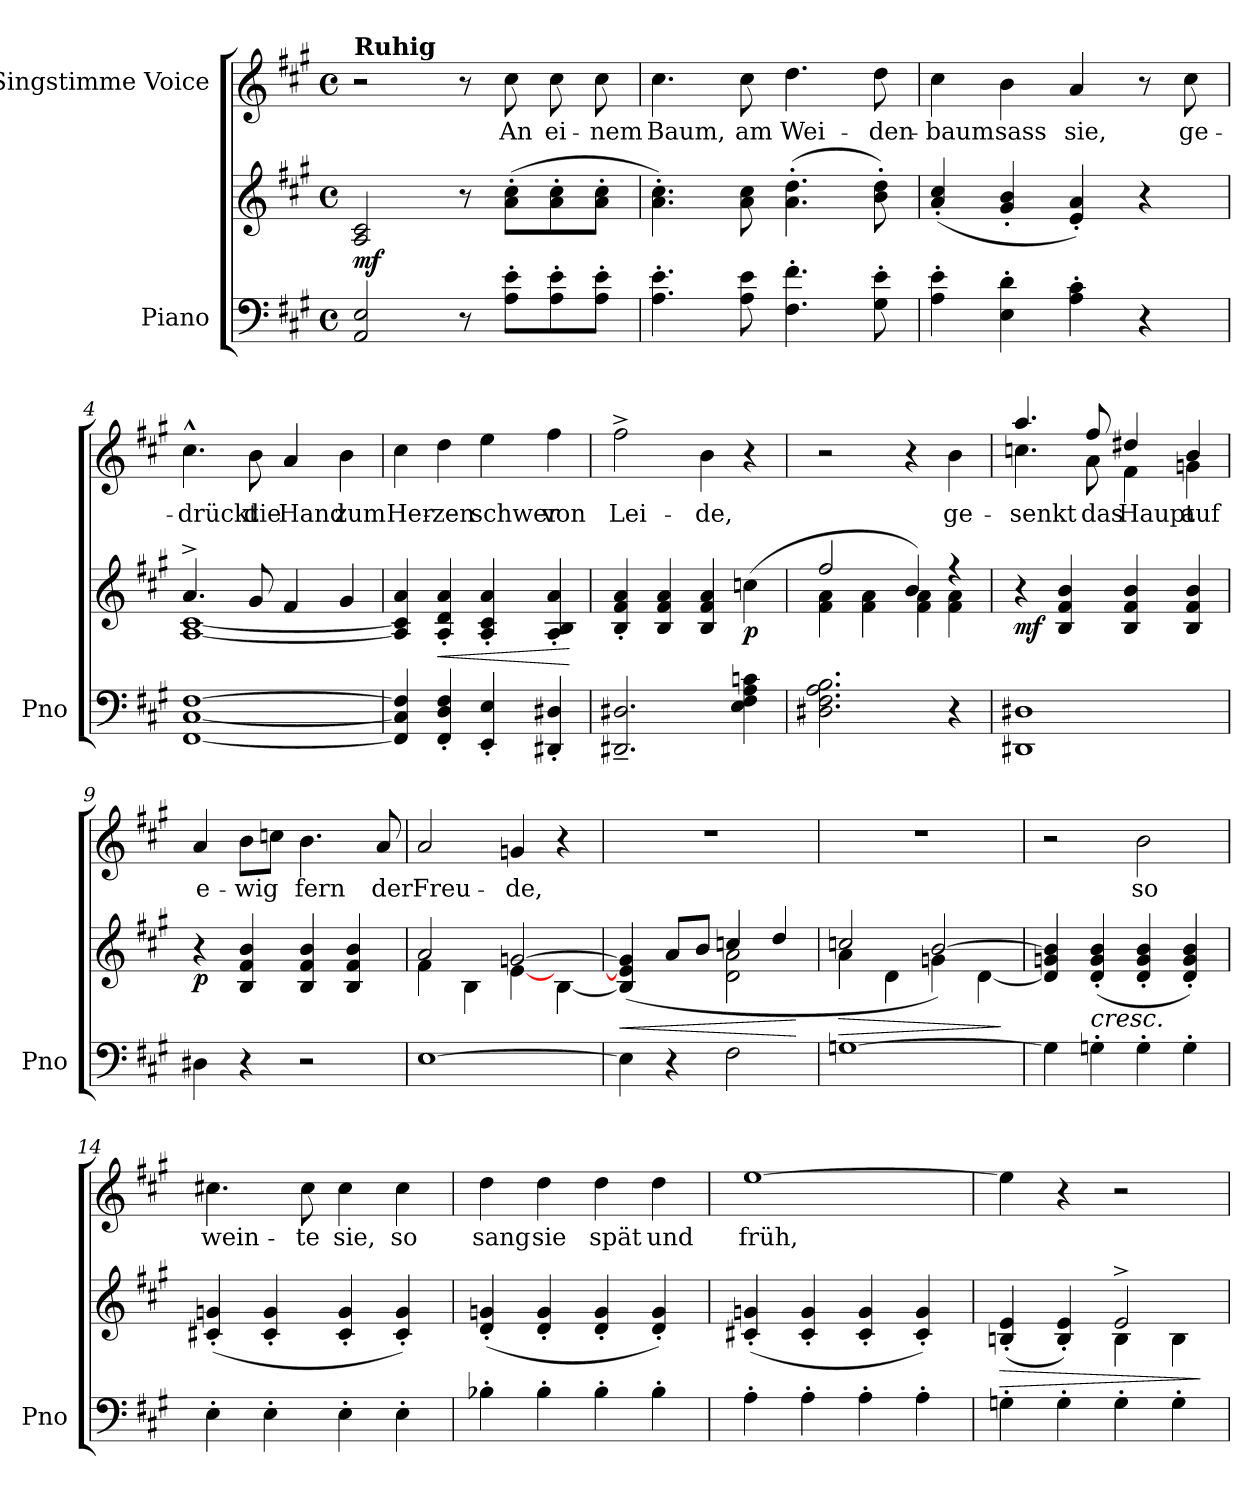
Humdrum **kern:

**kern	**kern	**dynam	**kern	**text
*part2	*part2	*part2	*part1	*part1
*staff3	*staff2	*staff2/3	*staff1	*staff1
*I"Piano	*	*	*I"Singstimme Voice	*
*I'Pno	*	*	*	*
*clefF4	*clefG2	*	*clefG2	*
*k[f#c#g#]	*k[f#c#g#]	*	*k[f#c#g#]	*
*M4/4	*M4/4	*	*M4/4	*
*met(c)	*met(c)	*	*met(c)	*
=1	=1	=1	=1	=1
!	!	!	!LO:TX:a:B:t=Ruhig	!
!	!	!LO:DY:b	!	!
2AA/ 2E/	2A/ 2c#/	mf	2r	.
8r	8r	.	8r	.
!	!	!	!	!LO:LY:b
8A\' 8e\'L	(8a\' 8cc#\'L	.	8cc#\	An
!	!	!	!	!LO:LY:b
8A\' 8e\'	8a\' 8cc#\'	.	8cc#\	ei-
!	!	!	!	!LO:LY:b
8A\' 8e\'J	8a\' 8cc#\'J	.	8cc#\	-nem
=2	=2	=2	=2	=2
!	!	!	!	!LO:LY:b
4.A\' 4.e\'	4.a\' 4.cc#\')	.	4.cc#\	Baum,
!	!	!	!	!LO:LY:b
8A\ 8e\	8a\ 8cc#\	.	8cc#\	am
!	!	!	!	!LO:LY:b
4.F#\' 4.f#\'	(4.a\' 4.dd\'	.	4.dd\	Wei-
!	!	!	!	!LO:LY:b
8G#\' 8e\'	8b\' 8dd\')	.	8dd\	-den-
=3	=3	=3	=3	=3
!	!	!	!	!LO:LY:b
4A\' 4e\'	(4a/' 4cc#/'	.	4cc#\	-baum
!	!	!	!	!LO:LY:b
4E\' 4d\'	4g#/' 4b/'	.	4b\	sass
!	!	!	!	!LO:LY:b
4A\' 4c#\'	4e/' 4a/')	.	4a/	sie,
4r	4r	.	8r	.
!	!	!	!	!LO:LY:b
.	.	.	8cc#\	ge-
=4	=4	=4	=4	=4
*	*^	*	*	*
!	!	!	!	!	!LO:LY:b
[1FF# [1C# [1F#	4.a^/	[1A [1c#	.	4.cc#^^\	-drückt
!	!	!	!	!	!LO:LY:b
.	8g#/	.	.	8b\	die
!	!	!	!	!	!LO:LY:b
.	4f#/	.	.	4a/	Hand
!	!	!	!	!	!LO:LY:b
.	4g#/	.	.	4b\	zum
*	*v	*v	*	*	*
!!LO:LB:g=z
=5	=5	=5	=5	=5
!	!	!	!	!LO:LY:b
4FF#/] 4C#/] 4F#/]	4A/] 4c#/] 4a/	.	4cc#\	Her-
!	!	!LO:HP:b	!	!LO:LY:b
4FF#/' 4D/' 4F#/'	4A/' 4d/' 4a/'	<	4dd\	-zen
!	!	!	!	!LO:LY:b
4EE/' 4E/'	4A/' 4c#/' 4a/'	.	4ee\	schwer
!	!	!	!	!LO:LY:b
4DD#X/' 4D#X/'	4A/' 4B/' 4a/'	.	4ff#\	von
.	.	[	.	.
=6	=6	=6	=6	=6
!	!	!	!	!LO:LY:b
2.DD#X/~ 2.D#X/~	4B/' 4f#/' 4a/'	.	2ff#^\	Lei-
.	4B/ 4f#/ 4a/	.	.	.
!	!	!	!	!LO:LY:b
.	4B/ 4f#/ 4a/	.	4b\	-de,
!	!	!LO:DY:b	!	!
4E\ 4F#\ 4A\ 4cn\	(4ccn\	p	4r	.
=7	=7	=7	=7	=7
*	*^	*	*	*
2.D#X\ 2.F#\ 2.A\ 2.B\	2ff#/	4f#\ 4a\	.	2r	.
.	.	4f#\ 4a\	.	.	.
.	4b/)	4f#\ 4a\	.	4r	.
!	!	!	!	!	!LO:LY:b
4r	4r	4f#\ 4a\	.	4b\	ge-
=8	=8	=8	=8	=8	=8
!	!	!	!LO:DY:b	!	!LO:LY:b
*	*v	*v	*	*^	*
1DD#X 1D#X	4r	mf	4.aa/	4.ccn\	-senkt
.	4B/ 4f#/ 4b/	.	.	.	.
!	!	!	!	!	!LO:LY:b
.	.	.	8ff#/	8a\	das
!	!	!	!	!	!LO:LY:b
.	4B/ 4f#/ 4b/	.	4dd#X/	4f#\	Haupt
!	!	!	!	!	!LO:LY:b
.	4B/ 4f#/ 4b/	.	4b/	4gn\	auf
=9	=9	=9	=9	=9	=9
!	!	!LO:DY:b	!	!	!LO:LY:b
*	*	*	*v	*v	*
4D#X\	4r	p	4a/	e-
!	!	!	!	!LO:LY:b
4r	4B/ 4f#/ 4b/	.	8b\L	-wig
.	.	.	8ccn\J	.
!	!	!	!	!LO:LY:b
2r	4B/ 4f#/ 4b/	.	4.b\	fern
.	4B/ 4f#/ 4b/	.	.	.
!	!	!	!	!LO:LY:b
.	.	.	8a/	der
!!LO:LB:g=z
=10	=10	=10	=10	=10
*	*^	*	*	*
!	!	!	!	!	!LO:LY:b
[1E	2a/	4f#\	.	2a/	Freu-
.	.	4B\	.	.	.
!	!	!	!	!	!LO:LY:b
.	[2gn/	[>4e\	.	4gn/	-de,
.	.	[4B\	.	4r	.
=11	=11	=11	=11	=11	=11
!	!	!	!LO:HP:b	!	!
4E\]	(4B/] 4e/] 4g/]	2ryy	<	1r	.
4r	8a/L	.	.	.	.
.	8b/J	.	.	.	.
2F#\	4ccn/	2d\ 2a\	.	.	.
.	4dd/	.	.	.	.
*	*v	*v	*	*	*
.	.	[	.	.
=12	=12	=12	=12	=12
!	!	!LO:HP:b	!	!
*	*^	*	*	*
[1Gn	2ccn/	4a\	>	1r	.
.	.	4d\	.	.	.
.	[2b/)	4gn\	.	.	.
.	.	[4d\	.	.	.
*	*v	*v	*	*	*
.	.	]	.	.
=13	=13	=13	=13	=13
4G\]	4d/] 4gn/ 4b/]	.	2r	.
!	!LO:TX:b:i:t=cresc.	!	!	!
4Gn'\	(4d/' 4g/' 4b/'	.	.	.
!	!	!	!	!LO:LY:b
4G'\	4d/' 4g/' 4b/'	.	2b\	so
4G'\	4d/' 4g/' 4b/')	.	.	.
=14	=14	=14	=14	=14
!	!	!	!	!LO:LY:b
4E'\	(4c#X/' 4gn/'	.	4.cc#X\	wein-
4E'\	4c#/' 4g/'	.	.	.
!	!	!	!	!LO:LY:b
.	.	.	8cc#\	-te
!	!	!	!	!LO:LY:b
4E'\	4c#/' 4g/'	.	4cc#\	sie,
!	!	!	!	!LO:LY:b
4E'\	4c#/' 4g/')	.	4cc#\	so
=15	=15	=15	=15	=15
!	!	!	!	!LO:LY:b
4B-X'\	(4d/' 4gn/'	.	4dd\	sang
!	!	!	!	!LO:LY:b
4B-'\	4d/' 4g/'	.	4dd\	sie
!	!	!	!	!LO:LY:b
4B-'\	4d/' 4g/'	.	4dd\	spät
!	!	!	!	!LO:LY:b
4B-'\	4d/' 4g/')	.	4dd\	und
!!LO:LB:g=z
=16	=16	=16	=16	=16
!	!	!	!	!LO:LY:b
4A'\	(4c#X/' 4gn/'	.	[1ee	früh,
4A'\	4c#/' 4g/'	.	.	.
4A'\	4c#/' 4g/'	.	.	.
4A'\	4c#/' 4g/')	.	.	.
=17	=17	=17	=17	=17
!	!	!LO:HP:b	!	!
*	*^	*	*	*
4Gn'\	(<4Bn/'< 4e/'<	2ryy	>	4ee\]	.
4G'\	4B/'< 4e/'<)	.	.	4r	.
4G'\	2e^/	4B\	.	2r	.
4G'\	.	4B\	.	.	.
*	*v	*v	*	*	*
.	.	]	.	.
=	=	=	=	=
*-	*-	*-	*-	*-
